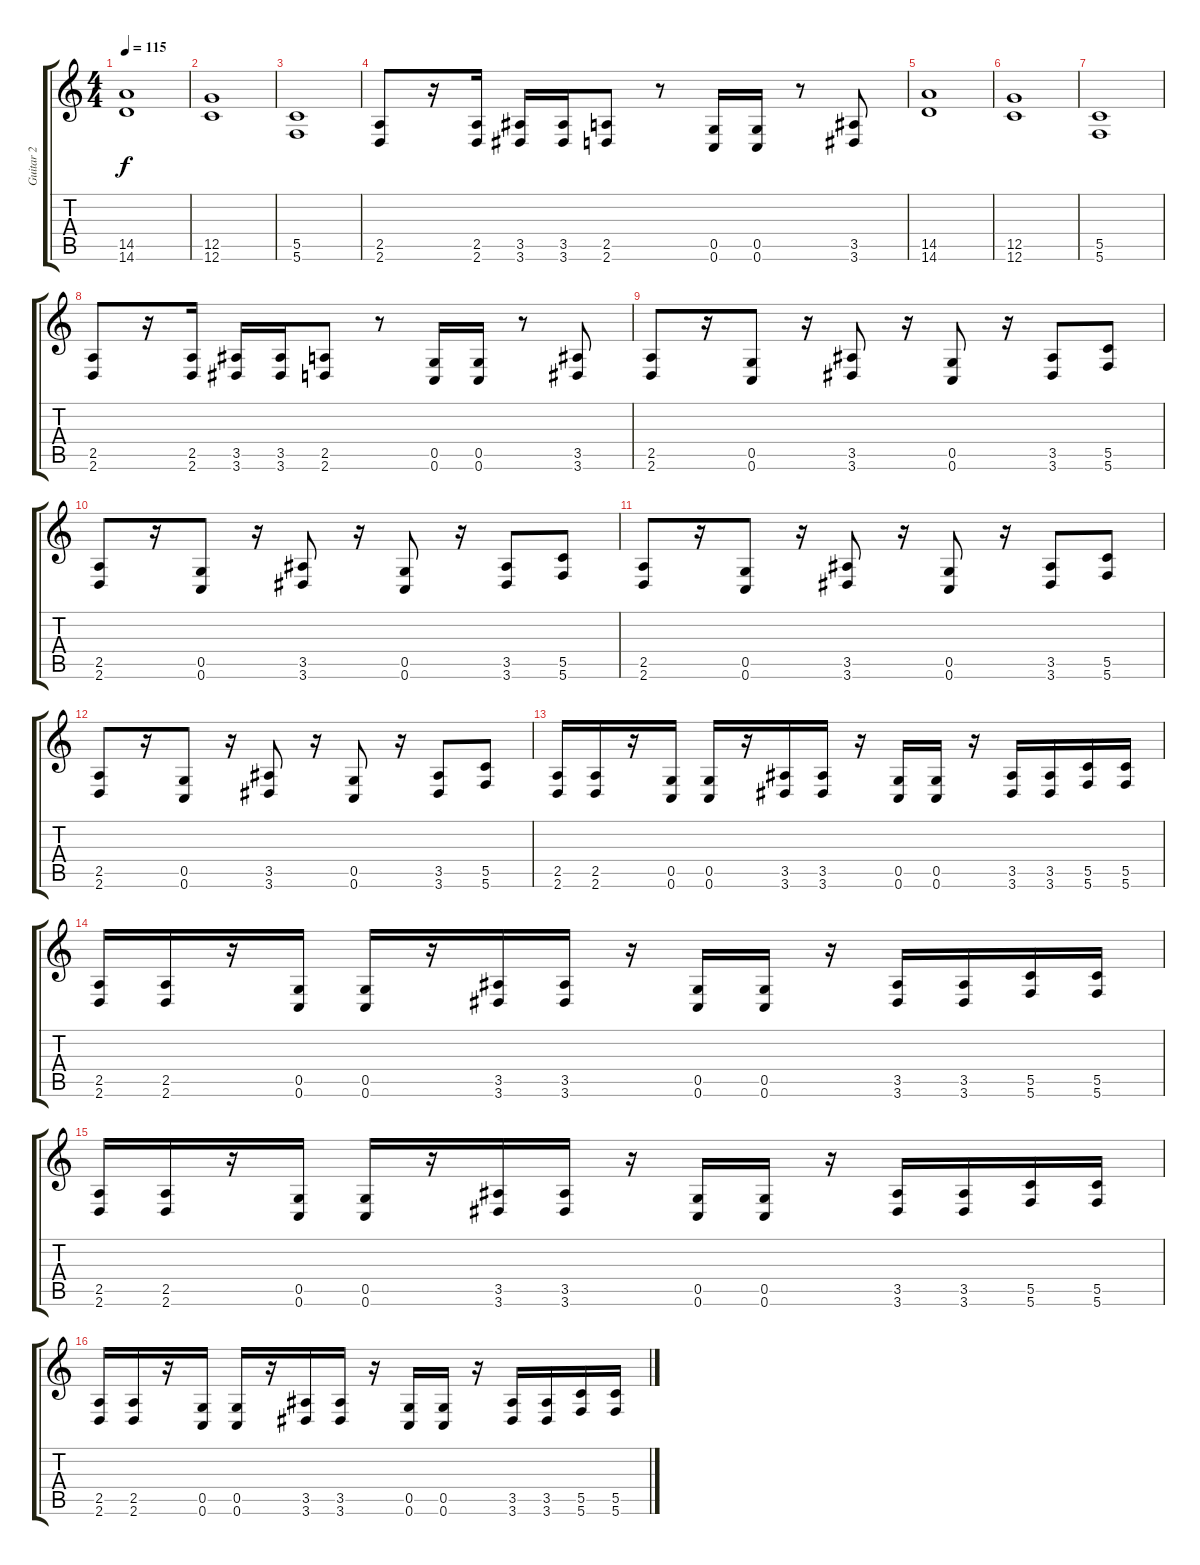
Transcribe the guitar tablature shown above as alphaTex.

\track ("Guitar 2" "Guitar 2") {instrument distortionguitar}
\staff {score tabs}
\tuning (D4 A3 F3 C3 G2 C2) {hide}
\ts (4 4)
\tempo 115
\clef g2
\ks c
(14.5 14.6).1{dy f} |
(12.5 12.6).1 |
(5.5 5.6).1 |
(2.5 2.6).8 r.16 (2.5 2.6).16 (3.5 3.6).16 (3.5 3.6).16 (2.5 2.6).8 r.8 (0.5 0.6).16 (0.5 0.6).16 r.8 (3.5 3.6).8 |
(14.5 14.6).1 |
(12.5 12.6).1 |
(5.5 5.6).1 |
(2.5 2.6).8 r.16 (2.5 2.6).16 (3.5 3.6).16 (3.5 3.6).16 (2.5 2.6).8 r.8 (0.5 0.6).16 (0.5 0.6).16 r.8 (3.5 3.6).8 |
(2.5 2.6).8 r.16 (0.5 0.6).8 r.16 (3.5 3.6).8 r.16 (0.5 0.6).8 r.16 (3.5 3.6).8 (5.5 5.6).8 |
(2.5 2.6).8 r.16 (0.5 0.6).8 r.16 (3.5 3.6).8 r.16 (0.5 0.6).8 r.16 (3.5 3.6).8 (5.5 5.6).8 |
(2.5 2.6).8 r.16 (0.5 0.6).8 r.16 (3.5 3.6).8 r.16 (0.5 0.6).8 r.16 (3.5 3.6).8 (5.5 5.6).8 |
(2.5 2.6).8 r.16 (0.5 0.6).8 r.16 (3.5 3.6).8 r.16 (0.5 0.6).8 r.16 (3.5 3.6).8 (5.5 5.6).8 |
(2.5 2.6).16 (2.5 2.6).16 r.16 (0.5 0.6).16 (0.5 0.6).16 r.16 (3.5 3.6).16 (3.5 3.6).16 r.16 (0.5 0.6).16 (0.5 0.6).16 r.16 (3.5 3.6).16 (3.5 3.6).16 (5.5 5.6).16 (5.5 5.6).16 |
(2.5 2.6).16 (2.5 2.6).16 r.16 (0.5 0.6).16 (0.5 0.6).16 r.16 (3.5 3.6).16 (3.5 3.6).16 r.16 (0.5 0.6).16 (0.5 0.6).16 r.16 (3.5 3.6).16 (3.5 3.6).16 (5.5 5.6).16 (5.5 5.6).16 |
(2.5 2.6).16 (2.5 2.6).16 r.16 (0.5 0.6).16 (0.5 0.6).16 r.16 (3.5 3.6).16 (3.5 3.6).16 r.16 (0.5 0.6).16 (0.5 0.6).16 r.16 (3.5 3.6).16 (3.5 3.6).16 (5.5 5.6).16 (5.5 5.6).16 |
(2.5 2.6).16 (2.5 2.6).16 r.16 (0.5 0.6).16 (0.5 0.6).16 r.16 (3.5 3.6).16 (3.5 3.6).16 r.16 (0.5 0.6).16 (0.5 0.6).16 r.16 (3.5 3.6).16 (3.5 3.6).16 (5.5 5.6).16 (5.5 5.6).16
